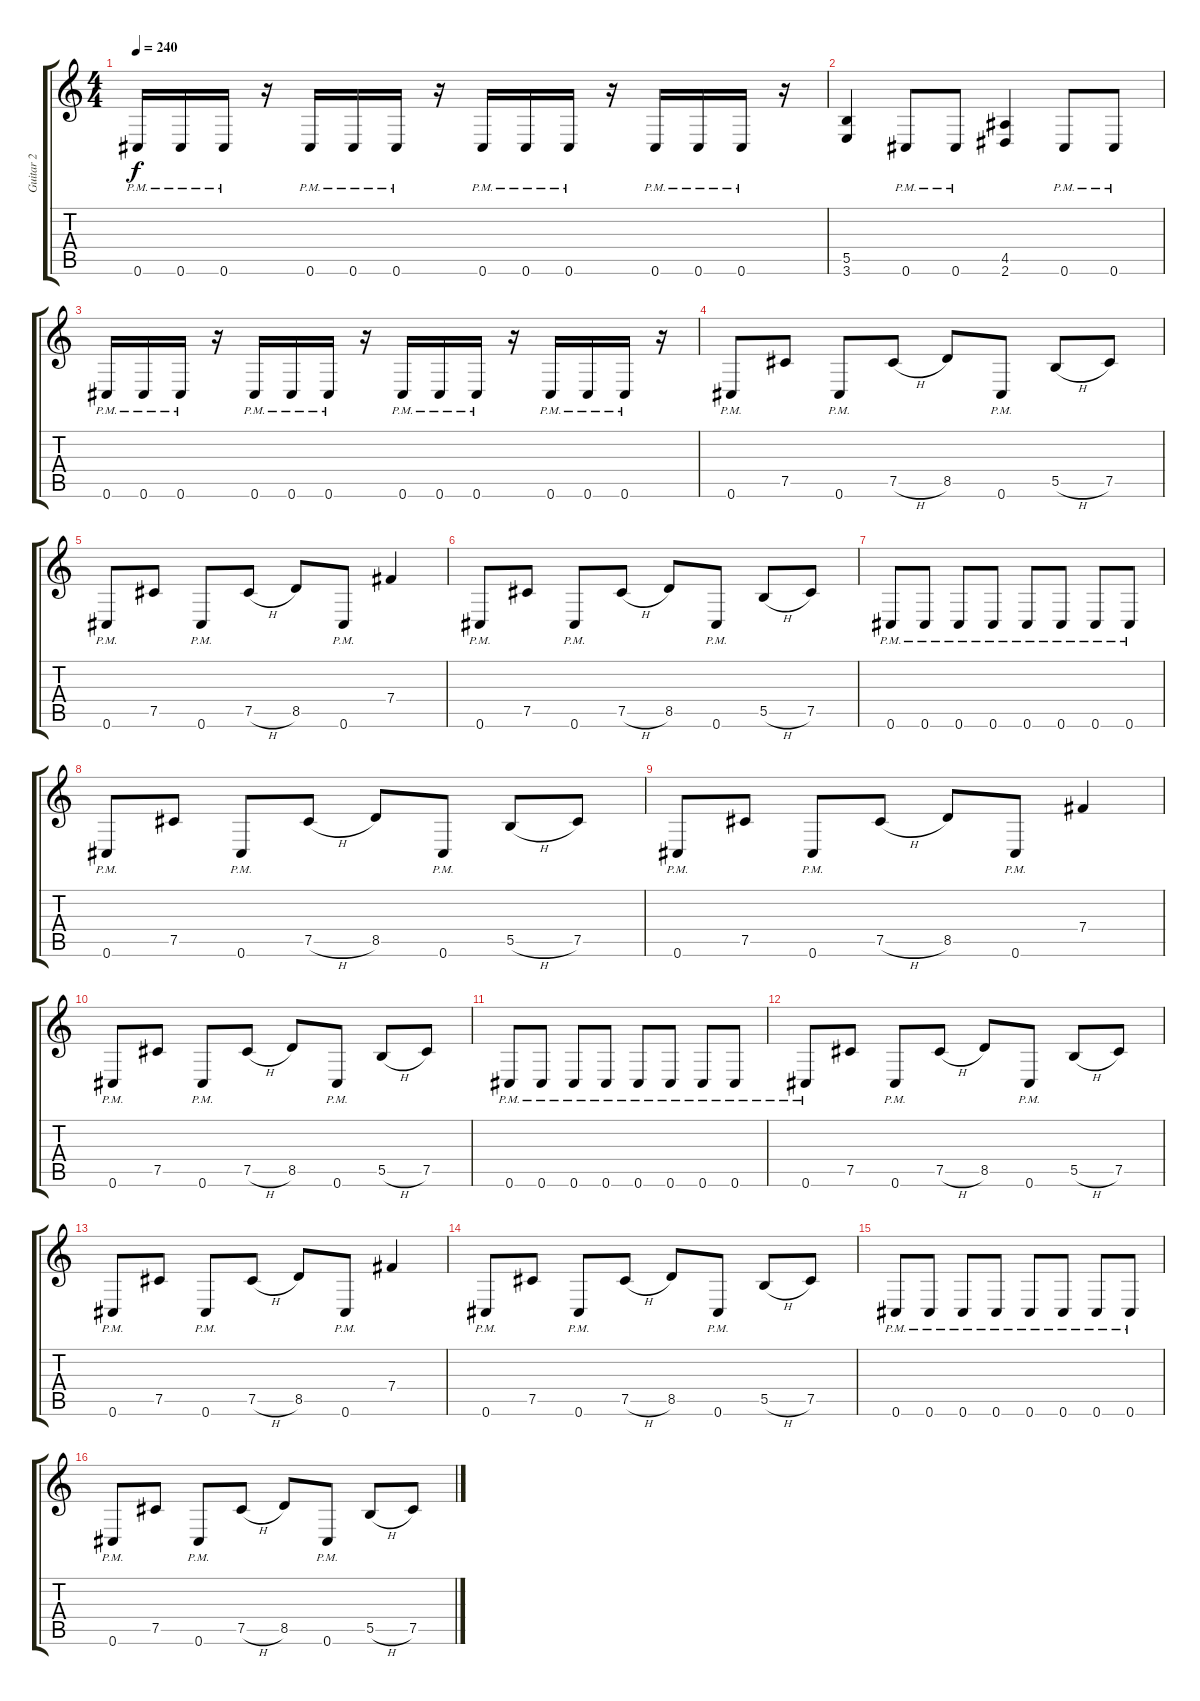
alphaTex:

\track ("Guitar 2" "Guitar 2") {instrument distortionguitar}
\staff {score tabs}
\tuning (Db4 Ab3 E3 B2 Gb2 Db2) {hide}
\ts (4 4)
\tempo 240
\clef g2
\ks c
0.6{pm}.16{dy f} 0.6{pm}.16 0.6{pm}.16 r.16 0.6{pm}.16 0.6{pm}.16 0.6{pm}.16 r.16 0.6{pm}.16 0.6{pm}.16 0.6{pm}.16 r.16 0.6{pm}.16 0.6{pm}.16 0.6{pm}.16 r.16 |
(5.5 3.6).4 0.6{pm}.8 0.6{pm}.8 (4.5 2.6).4 0.6{pm}.8 0.6{pm}.8 |
0.6{pm}.16 0.6{pm}.16 0.6{pm}.16 r.16 0.6{pm}.16 0.6{pm}.16 0.6{pm}.16 r.16 0.6{pm}.16 0.6{pm}.16 0.6{pm}.16 r.16 0.6{pm}.16 0.6{pm}.16 0.6{pm}.16 r.16 |
0.6{pm}.8 7.5.8 0.6{pm}.8 7.5{h}.8 8.5.8 0.6{pm}.8 5.5{h}.8 7.5.8 |
0.6{pm}.8 7.5.8 0.6{pm}.8 7.5{h}.8 8.5.8 0.6{pm}.8 7.4.4 |
0.6{pm}.8 7.5.8 0.6{pm}.8 7.5{h}.8 8.5.8 0.6{pm}.8 5.5{h}.8 7.5.8 |
0.6{pm}.8 0.6{pm}.8 0.6{pm}.8 0.6{pm}.8 0.6{pm}.8 0.6{pm}.8 0.6{pm}.8 0.6{pm}.8 |
0.6{pm}.8 7.5.8 0.6{pm}.8 7.5{h}.8 8.5.8 0.6{pm}.8 5.5{h}.8 7.5.8 |
0.6{pm}.8 7.5.8 0.6{pm}.8 7.5{h}.8 8.5.8 0.6{pm}.8 7.4.4 |
0.6{pm}.8 7.5.8 0.6{pm}.8 7.5{h}.8 8.5.8 0.6{pm}.8 5.5{h}.8 7.5.8 |
0.6{pm}.8 0.6{pm}.8 0.6{pm}.8 0.6{pm}.8 0.6{pm}.8 0.6{pm}.8 0.6{pm}.8 0.6{pm}.8 |
0.6{pm}.8 7.5.8 0.6{pm}.8 7.5{h}.8 8.5.8 0.6{pm}.8 5.5{h}.8 7.5.8 |
0.6{pm}.8 7.5.8 0.6{pm}.8 7.5{h}.8 8.5.8 0.6{pm}.8 7.4.4 |
0.6{pm}.8 7.5.8 0.6{pm}.8 7.5{h}.8 8.5.8 0.6{pm}.8 5.5{h}.8 7.5.8 |
0.6{pm}.8 0.6{pm}.8 0.6{pm}.8 0.6{pm}.8 0.6{pm}.8 0.6{pm}.8 0.6{pm}.8 0.6{pm}.8 |
0.6{pm}.8 7.5.8 0.6{pm}.8 7.5{h}.8 8.5.8 0.6{pm}.8 5.5{h}.8 7.5.8
